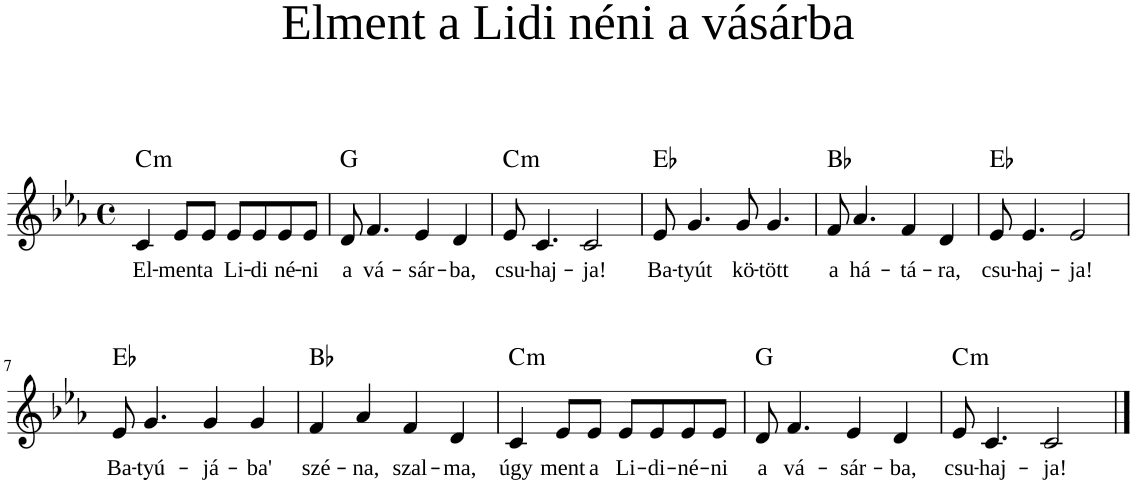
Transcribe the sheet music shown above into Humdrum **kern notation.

**kern	**text	**harte
*part1	*part1	*part1
*staff1	*staff1	*
*I"Piano	*	*
*I'Pno	*	*
*clefG2	*	*
*k[b-e-a-]	*	*
*M4/4	*	*
*met(c)	*	*
=1	=1	=1
!	!LO:LY:b	!LO:H:kt=m
4c/	El-	C:min
!	!LO:LY:b	!
8e-/L	-ment	.
!	!LO:LY:b	!
8e-/J	a	.
!	!LO:LY:b	!
8e-/L	Li-	.
!	!LO:LY:b	!
8e-/	-di	.
!	!LO:LY:b	!
8e-/	né-	.
!	!LO:LY:b	!
8e-/J	-ni	.
=2	=2	=2
!	!LO:LY:b	!LO:H:kt=N.C.
8d/	a	N
!	!LO:LY:b	!
4.f/	vá-	.
!	!LO:LY:b	!
4e-/	-sár-	.
!	!LO:LY:b	!
4d/	-ba,	.
=3	=3	=3
!	!LO:LY:b	!LO:H:kt=m
8e-/	csu-	C:min
!	!LO:LY:b	!
4.c/	-haj-	.
!	!LO:LY:b	!
2c/	-ja!	.
=4	=4	=4
!	!LO:LY:b	!LO:H:kt=N.C.
8e-/	Ba-	N
!	!LO:LY:b	!
4.g/	-tyút	.
!	!LO:LY:b	!
8g/	kö-	.
!	!LO:LY:b	!
4.g/	-tött	.
=5	=5	=5
!	!LO:LY:b	!LO:H:kt=N.C.
8f/	a	N
!	!LO:LY:b	!
4.a-/	há-	.
!	!LO:LY:b	!
4f/	-tá-	.
!	!LO:LY:b	!
4d/	-ra,	.
=6	=6	=6
!	!LO:LY:b	!LO:H:kt=N.C.
8e-/	csu-	N
!	!LO:LY:b	!
4.e-/	-haj-	.
!	!LO:LY:b	!
2e-/	-ja!	.
!!LO:LB:g=z
=7	=7	=7
!	!LO:LY:b	!LO:H:kt=N.C.
8e-/	Ba-	N
!	!LO:LY:b	!
4.g/	-tyú-	.
!	!LO:LY:b	!
4g/	-já-	.
!	!LO:LY:b	!
4g/	-ba'	.
=8	=8	=8
!	!LO:LY:b	!LO:H:kt=N.C.
4f/	szé-	N
!	!LO:LY:b	!
4a-/	-na,	.
!	!LO:LY:b	!
4f/	szal-	.
!	!LO:LY:b	!
4d/	-ma,	.
=9	=9	=9
!	!LO:LY:b	!LO:H:kt=m
4c/	úgy	C:min
!	!LO:LY:b	!
8e-/L	ment	.
!	!LO:LY:b	!
8e-/J	a	.
!	!LO:LY:b	!
8e-/L	Li-	.
!	!LO:LY:b	!
8e-/	-di-	.
!	!LO:LY:b	!
8e-/	-né-	.
!	!LO:LY:b	!
8e-/J	-ni	.
=10	=10	=10
!	!LO:LY:b	!LO:H:kt=N.C.
8d/	a	N
!	!LO:LY:b	!
4.f/	vá-	.
!	!LO:LY:b	!
4e-/	-sár-	.
!	!LO:LY:b	!
4d/	-ba,	.
=11	=11	=11
!	!LO:LY:b	!LO:H:kt=m
8e-/	csu-	C:min
!	!LO:LY:b	!
4.c/	-haj-	.
!	!LO:LY:b	!
2c/	-ja!	.
==	==	==
*-	*-	*-
